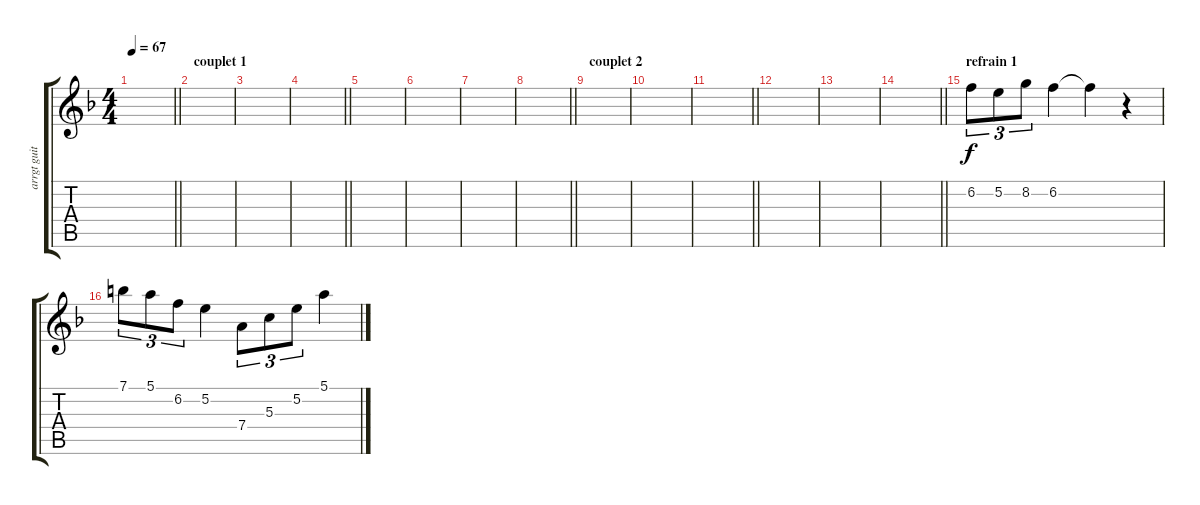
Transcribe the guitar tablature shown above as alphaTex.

\track ("arrgt guitare" "arrgt guit") {instrument electricguitarclean}
\staff {score tabs}
\tuning (E4 B3 G3 D3 A2 E2) {hide}
\ts (4 4)
\tempo 67
\clef g2
\barLineRight lightlight
\ks f
|
\section ("" "couplet 1")
|
|
\barLineRight lightlight
|
|
|
|
\barLineRight lightlight
|
\section ("" "couplet 2")
|
|
\barLineRight lightlight
|
|
|
\barLineRight lightlight
|
\section ("" "refrain 1")
6.2.8{tu (3 2)} 5.2.8{tu (3 2)} 8.2.8{tu (3 2)} 6.2.4 6.2{t}.4 r.4 |
7.1.8{tu (3 2)} 5.1.8{tu (3 2)} 6.2.8{tu (3 2)} 5.2.4 7.4.8{tu (3 2)} 5.3.8{tu (3 2)} 5.2.8{tu (3 2)} 5.1.4
